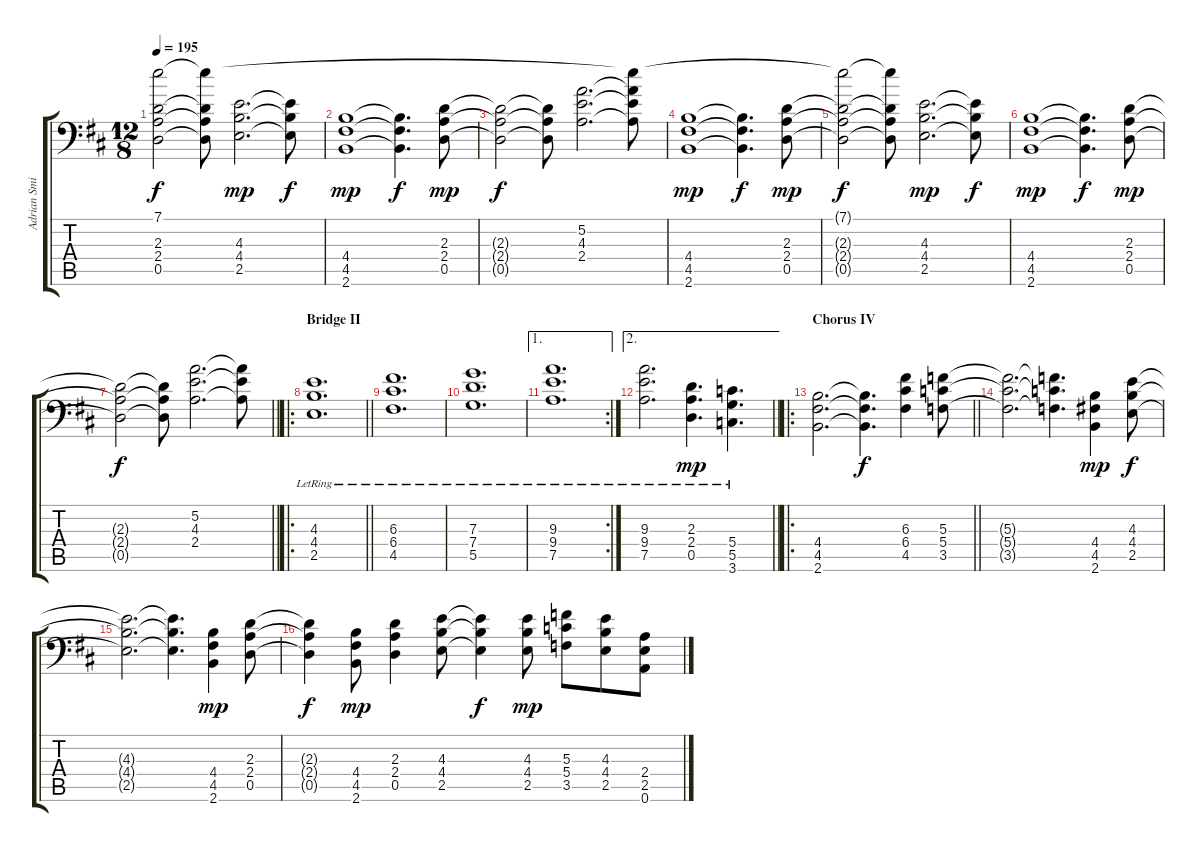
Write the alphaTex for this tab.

\track ("Adrian Smith" "Adrian Smi") {instrument distortionguitar}
\staff {score tabs}
\tuning (A3 E3 C3 G2 D2 A1) {hide}
\ts (12 8)
\tempo 195
\clef f4
\ks d
(7.1{t} 2.3{t} 2.4{t} 0.5{t}).2{dy f} (7.1{t} 2.3{t} 2.4{t} 0.5{t}).8 (4.3 4.4 2.5).2{d dy mp} (4.3{t} 4.4{t} 2.5{t}).8{dy f} |
(4.4 4.5 2.6).1{dy mp} (4.4{t} 4.5{t} 2.6{t}).4{d dy f} (2.3 2.4 0.5).8{dy mp} |
(2.3{t} 2.4{t} 0.5{t}).2{dy f} (2.3{t} 2.4{t} 0.5{t}).8 (5.2 4.3 2.4).2{d} (7.1{t} 5.2{t} 4.3{t} 2.4{t}).8 |
(4.4 4.5 2.6).1{dy mp} (4.4{t} 4.5{t} 2.6{t}).4{d dy f} (2.3 2.4 0.5).8{dy mp} |
(7.1{t} 2.3{t} 2.4{t} 0.5{t}).2{dy f} (7.1{t} 2.3{t} 2.4{t} 0.5{t}).8 (4.3 4.4 2.5).2{d dy mp} (4.3{t} 4.4{t} 2.5{t}).8{dy f} |
(4.4 4.5 2.6).1{dy mp} (4.4{t} 4.5{t} 2.6{t}).4{d dy f} (2.3 2.4 0.5).8{dy mp} |
\barLineRight lightlight
(2.3{t} 2.4{t} 0.5{t}).2{dy f} (2.3{t} 2.4{t} 0.5{t}).8 (5.2 4.3 2.4).2{d} (5.2{t} 4.3{t} 2.4{t}).8 |
\ro
\section ("" "Bridge II")
\barLineRight lightlight
(4.3{lr} 4.4{lr} 2.5{lr}).1{d} |
(6.3{lr} 6.4{lr} 4.5{lr}).1{d} |
(7.3{lr} 7.4{lr} 5.5{lr}).1{d} |
\ae 1
\rc 2
(9.3{lr} 9.4{lr} 7.5{lr}).1{d} |
\ae 2
\barLineRight lightlight
(9.3{lr} 9.4{lr} 7.5{lr}).2{d} (2.3{lr} 2.4{lr} 0.5{lr}).4{d dy mp} (5.4{lr} 5.5{lr} 3.6{lr}).4{d} |
\ro
\section ("" "Chorus IV")
\barLineRight lightlight
(4.4 4.5 2.6).2{d} (4.4{t} 4.5{t} 2.6{t}).4{d dy f} (6.3 6.4 4.5).4 (5.3 5.4 3.5).8 |
(5.3{t} 5.4{t} 3.5{t}).2{d} (5.3{t} 5.4{t} 3.5{t}).4{d} (4.4 4.5 2.6).4{dy mp} (4.3 4.4 2.5).8{dy f} |
(4.3{t} 4.4{t} 2.5{t}).2{d} (4.3{t} 4.4{t} 2.5{t}).4{d} (4.4 4.5 2.6).4{dy mp} (2.3 2.4 0.5).8 |
(2.3{t} 2.4{t} 0.5{t}).4{dy f} (4.4 4.5 2.6).8{dy mp} (2.3 2.4 0.5).4 (4.3 4.4 2.5).8 (4.3{t} 4.4{t} 2.5{t}).4{dy f} (4.3 4.4 2.5).8{dy mp} (5.3 5.4 3.5).8 (4.3 4.4 2.5).8 (2.4 2.5 0.6).8
